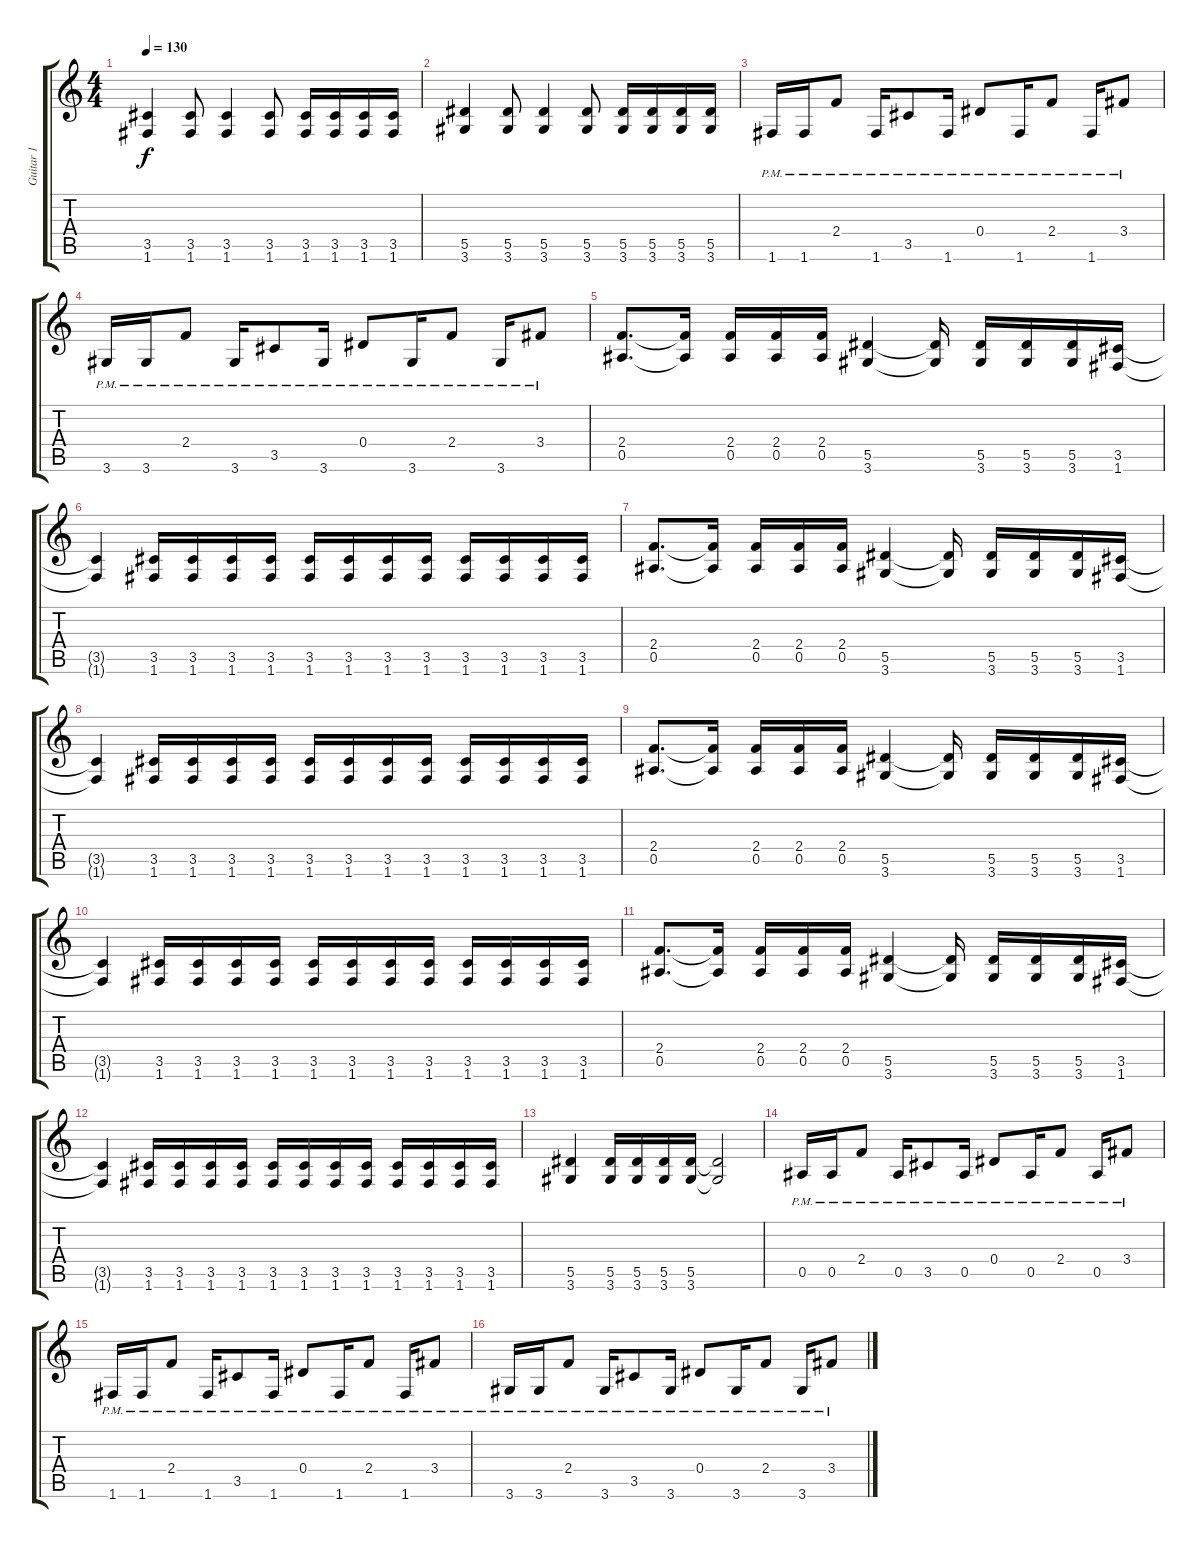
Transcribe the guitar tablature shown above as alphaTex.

\track ("Guitar 1" "Guitar 1") {instrument distortionguitar}
\staff {score tabs}
\tuning (F4 C4 Ab3 Eb3 Bb2 F2) {hide}
\ts (4 4)
\tempo 130
\clef g2
\ks c
(3.5 1.6).4{dy f} (3.5 1.6).8 (3.5 1.6).4 (3.5 1.6).8 (3.5 1.6).16 (3.5 1.6).16 (3.5 1.6).16 (3.5 1.6).16 |
(5.5 3.6).4 (5.5 3.6).8 (5.5 3.6).4 (5.5 3.6).8 (5.5 3.6).16 (5.5 3.6).16 (5.5 3.6).16 (5.5 3.6).16 |
1.6{pm}.16 1.6{pm}.16 2.4{pm}.8 1.6{pm}.16 3.5{pm}.8 1.6{pm}.16 0.4{pm}.8 1.6{pm}.16 2.4{pm}.8 1.6{pm}.16 3.4{pm}.8 |
3.6{pm}.16 3.6{pm}.16 2.4{pm}.8 3.6{pm}.16 3.5{pm}.8 3.6{pm}.16 0.4{pm}.8 3.6{pm}.16 2.4{pm}.8 3.6{pm}.16 3.4{pm}.8 |
(2.4 0.5).8{d} (2.4{t} 0.5{t}).16 (2.4 0.5).16 (2.4 0.5).16 (2.4 0.5).16 (5.5 3.6).4 (5.5{t} 3.6{t}).16 (5.5 3.6).16 (5.5 3.6).16 (5.5 3.6).16 (3.5 1.6).16 |
(3.5{t} 1.6{t}).4 (3.5 1.6).16 (3.5 1.6).16 (3.5 1.6).16 (3.5 1.6).16 (3.5 1.6).16 (3.5 1.6).16 (3.5 1.6).16 (3.5 1.6).16 (3.5 1.6).16 (3.5 1.6).16 (3.5 1.6).16 (3.5 1.6).16 |
(2.4 0.5).8{d} (2.4{t} 0.5{t}).16 (2.4 0.5).16 (2.4 0.5).16 (2.4 0.5).16 (5.5 3.6).4 (5.5{t} 3.6{t}).16 (5.5 3.6).16 (5.5 3.6).16 (5.5 3.6).16 (3.5 1.6).16 |
(3.5{t} 1.6{t}).4 (3.5 1.6).16 (3.5 1.6).16 (3.5 1.6).16 (3.5 1.6).16 (3.5 1.6).16 (3.5 1.6).16 (3.5 1.6).16 (3.5 1.6).16 (3.5 1.6).16 (3.5 1.6).16 (3.5 1.6).16 (3.5 1.6).16 |
(2.4 0.5).8{d} (2.4{t} 0.5{t}).16 (2.4 0.5).16 (2.4 0.5).16 (2.4 0.5).16 (5.5 3.6).4 (5.5{t} 3.6{t}).16 (5.5 3.6).16 (5.5 3.6).16 (5.5 3.6).16 (3.5 1.6).16 |
(3.5{t} 1.6{t}).4 (3.5 1.6).16 (3.5 1.6).16 (3.5 1.6).16 (3.5 1.6).16 (3.5 1.6).16 (3.5 1.6).16 (3.5 1.6).16 (3.5 1.6).16 (3.5 1.6).16 (3.5 1.6).16 (3.5 1.6).16 (3.5 1.6).16 |
(2.4 0.5).8{d} (2.4{t} 0.5{t}).16 (2.4 0.5).16 (2.4 0.5).16 (2.4 0.5).16 (5.5 3.6).4 (5.5{t} 3.6{t}).16 (5.5 3.6).16 (5.5 3.6).16 (5.5 3.6).16 (3.5 1.6).16 |
(3.5{t} 1.6{t}).4 (3.5 1.6).16 (3.5 1.6).16 (3.5 1.6).16 (3.5 1.6).16 (3.5 1.6).16 (3.5 1.6).16 (3.5 1.6).16 (3.5 1.6).16 (3.5 1.6).16 (3.5 1.6).16 (3.5 1.6).16 (3.5 1.6).16 |
(5.5 3.6).4 (5.5 3.6).16 (5.5 3.6).16 (5.5 3.6).16 (5.5 3.6).16 (5.5{t} 3.6{t}).2 |
0.5{pm}.16 0.5{pm}.16 2.4{pm}.8 0.5{pm}.16 3.5{pm}.8 0.5{pm}.16 0.4{pm}.8 0.5{pm}.16 2.4{pm}.8 0.5{pm}.16 3.4{pm}.8 |
1.6{pm}.16 1.6{pm}.16 2.4{pm}.8 1.6{pm}.16 3.5{pm}.8 1.6{pm}.16 0.4{pm}.8 1.6{pm}.16 2.4{pm}.8 1.6{pm}.16 3.4{pm}.8 |
3.6{pm}.16 3.6{pm}.16 2.4{pm}.8 3.6{pm}.16 3.5{pm}.8 3.6{pm}.16 0.4{pm}.8 3.6{pm}.16 2.4{pm}.8 3.6{pm}.16 3.4{pm}.8
